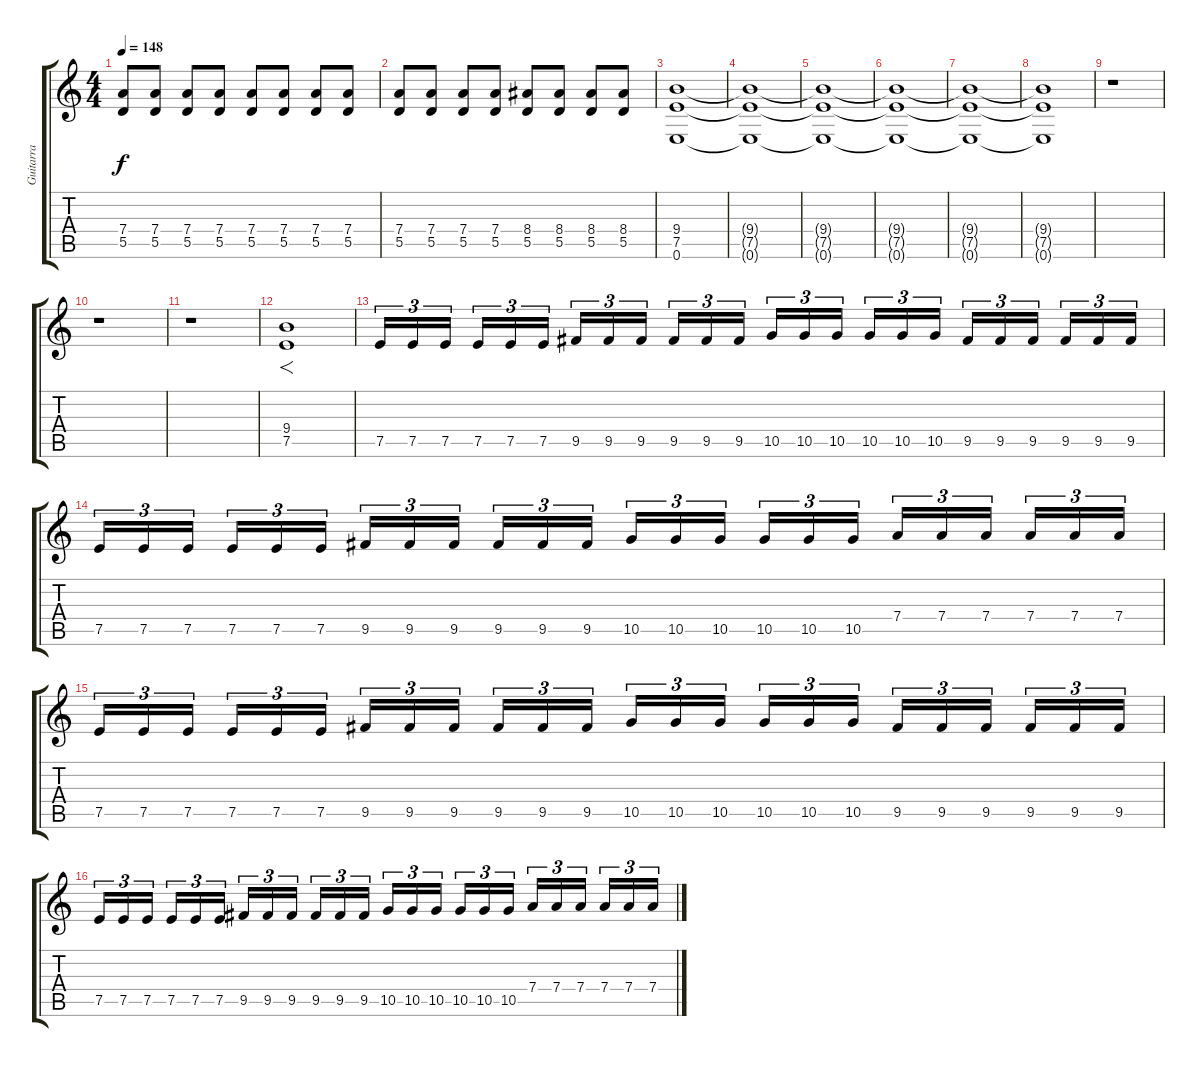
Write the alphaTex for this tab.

\track ("Guitarra" "Guitarra") {instrument distortionguitar}
\staff {score tabs}
\tuning (E4 B3 G3 D3 A2 E2) {hide}
\ts (4 4)
\tempo 148
\clef g2
\ks c
(7.4 5.5).8{dy f} (7.4 5.5).8 (7.4 5.5).8 (7.4 5.5).8 (7.4 5.5).8 (7.4 5.5).8 (7.4 5.5).8 (7.4 5.5).8 |
(7.4 5.5).8 (7.4 5.5).8 (7.4 5.5).8 (7.4 5.5).8 (8.4 5.5).8 (8.4 5.5).8 (8.4 5.5).8 (8.4 5.5).8 |
(9.4 7.5 0.6).1 |
(9.4{t} 7.5{t} 0.6{t}).1 |
(9.4{t} 7.5{t} 0.6{t}).1{volume 0} |
(9.4{t} 7.5{t} 0.6{t}).1 |
(9.4{t} 7.5{t} 0.6{t}).1 |
(9.4{t} 7.5{t} 0.6{t}).1 |
r.1 |
r.1 |
r.1{volume 16} |
(9.4 7.5).1{f} |
7.5.16{tu (3 2)} 7.5.16{tu (3 2)} 7.5.16{tu (3 2)} 7.5.16{tu (3 2)} 7.5.16{tu (3 2)} 7.5.16{tu (3 2)} 9.5.16{tu (3 2)} 9.5.16{tu (3 2)} 9.5.16{tu (3 2)} 9.5.16{tu (3 2)} 9.5.16{tu (3 2)} 9.5.16{tu (3 2)} 10.5.16{tu (3 2)} 10.5.16{tu (3 2)} 10.5.16{tu (3 2)} 10.5.16{tu (3 2)} 10.5.16{tu (3 2)} 10.5.16{tu (3 2)} 9.5.16{tu (3 2)} 9.5.16{tu (3 2)} 9.5.16{tu (3 2)} 9.5.16{tu (3 2)} 9.5.16{tu (3 2)} 9.5.16{tu (3 2)} |
7.5.16{tu (3 2)} 7.5.16{tu (3 2)} 7.5.16{tu (3 2)} 7.5.16{tu (3 2)} 7.5.16{tu (3 2)} 7.5.16{tu (3 2)} 9.5.16{tu (3 2)} 9.5.16{tu (3 2)} 9.5.16{tu (3 2)} 9.5.16{tu (3 2)} 9.5.16{tu (3 2)} 9.5.16{tu (3 2)} 10.5.16{tu (3 2)} 10.5.16{tu (3 2)} 10.5.16{tu (3 2)} 10.5.16{tu (3 2)} 10.5.16{tu (3 2)} 10.5.16{tu (3 2)} 7.4.16{tu (3 2)} 7.4.16{tu (3 2)} 7.4.16{tu (3 2)} 7.4.16{tu (3 2)} 7.4.16{tu (3 2)} 7.4.16{tu (3 2)} |
7.5.16{tu (3 2)} 7.5.16{tu (3 2)} 7.5.16{tu (3 2)} 7.5.16{tu (3 2)} 7.5.16{tu (3 2)} 7.5.16{tu (3 2)} 9.5.16{tu (3 2)} 9.5.16{tu (3 2)} 9.5.16{tu (3 2)} 9.5.16{tu (3 2)} 9.5.16{tu (3 2)} 9.5.16{tu (3 2)} 10.5.16{tu (3 2)} 10.5.16{tu (3 2)} 10.5.16{tu (3 2)} 10.5.16{tu (3 2)} 10.5.16{tu (3 2)} 10.5.16{tu (3 2)} 9.5.16{tu (3 2)} 9.5.16{tu (3 2)} 9.5.16{tu (3 2)} 9.5.16{tu (3 2)} 9.5.16{tu (3 2)} 9.5.16{tu (3 2)} |
7.5.16{tu (3 2)} 7.5.16{tu (3 2)} 7.5.16{tu (3 2)} 7.5.16{tu (3 2)} 7.5.16{tu (3 2)} 7.5.16{tu (3 2)} 9.5.16{tu (3 2)} 9.5.16{tu (3 2)} 9.5.16{tu (3 2)} 9.5.16{tu (3 2)} 9.5.16{tu (3 2)} 9.5.16{tu (3 2)} 10.5.16{tu (3 2)} 10.5.16{tu (3 2)} 10.5.16{tu (3 2)} 10.5.16{tu (3 2)} 10.5.16{tu (3 2)} 10.5.16{tu (3 2)} 7.4.16{tu (3 2)} 7.4.16{tu (3 2)} 7.4.16{tu (3 2)} 7.4.16{tu (3 2)} 7.4.16{tu (3 2)} 7.4.16{tu (3 2)}
